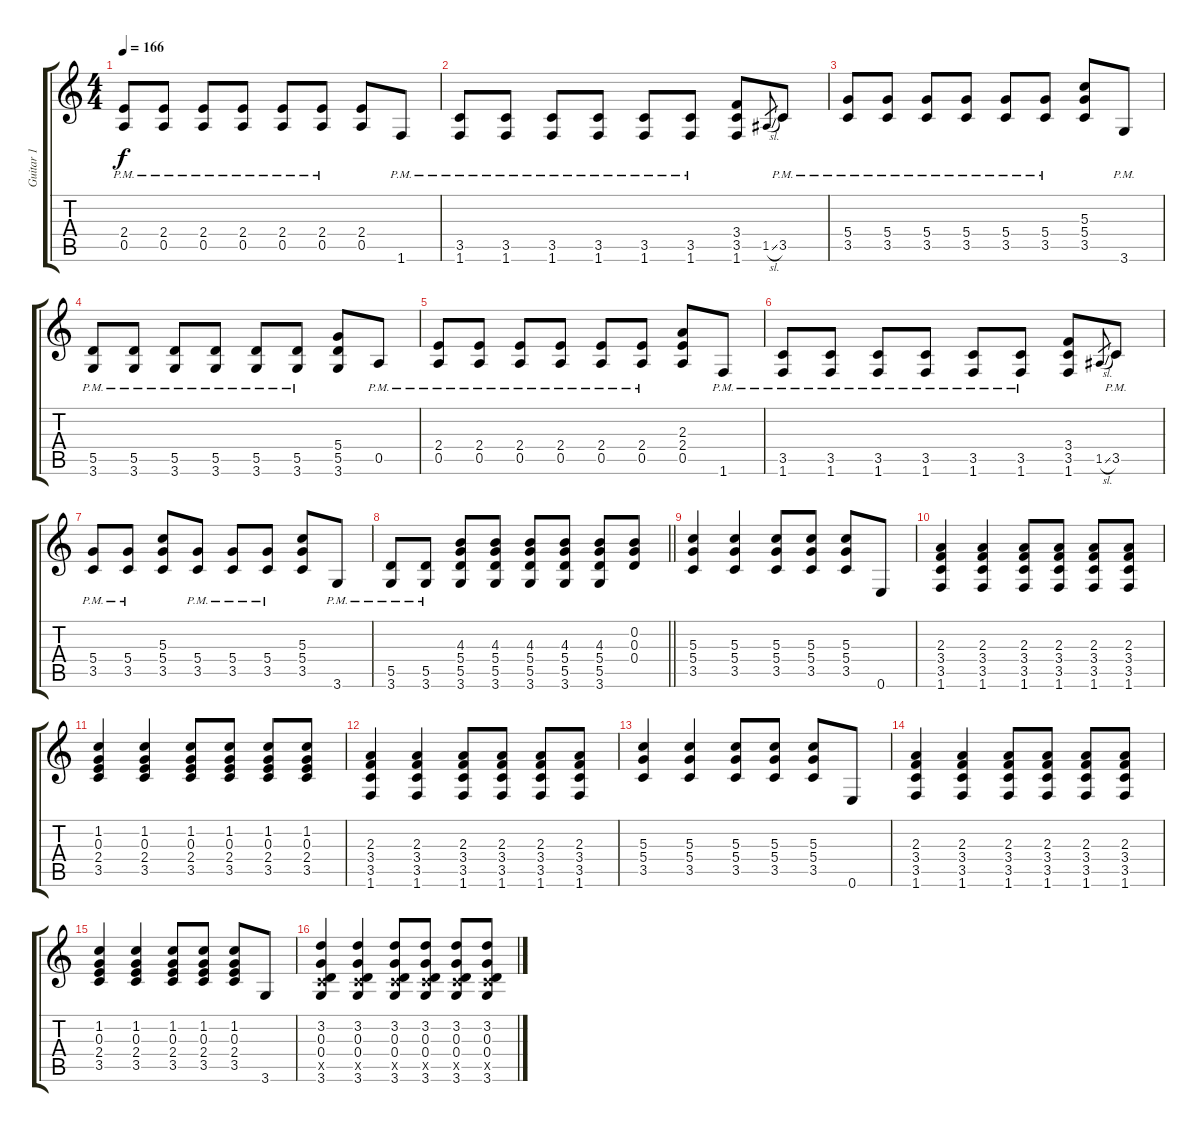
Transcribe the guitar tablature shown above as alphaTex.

\track ("Guitar 1" "Guitar 1") {instrument overdrivenguitar}
\staff {score tabs}
\tuning (E4 B3 G3 D3 A2 E2) {hide}
\ts (4 4)
\tempo 166
\clef g2
\ks c
(2.4{pm} 0.5{pm}).8{dy f} (2.4{pm} 0.5{pm}).8 (2.4{pm} 0.5{pm}).8 (2.4{pm} 0.5{pm}).8 (2.4{pm} 0.5{pm}).8 (2.4{pm} 0.5{pm}).8 (2.4 0.5).8 1.6{pm}.8 |
(3.5{pm} 1.6{pm}).8 (3.5{pm} 1.6{pm}).8 (3.5{pm} 1.6{pm}).8 (3.5{pm} 1.6{pm}).8 (3.5{pm} 1.6{pm}).8 (3.5{pm} 1.6{pm}).8 (3.4 3.5 1.6).8 1.5{sl}.8{gr} 3.5{pm}.8 |
(5.4{pm} 3.5{pm}).8 (5.4{pm} 3.5{pm}).8 (5.4{pm} 3.5{pm}).8 (5.4{pm} 3.5{pm}).8 (5.4{pm} 3.5{pm}).8 (5.4{pm} 3.5{pm}).8 (5.3 5.4 3.5).8 3.6{pm}.8 |
(5.5{pm} 3.6{pm}).8 (5.5{pm} 3.6{pm}).8 (5.5{pm} 3.6{pm}).8 (5.5{pm} 3.6{pm}).8 (5.5{pm} 3.6{pm}).8 (5.5{pm} 3.6{pm}).8 (5.4 5.5 3.6).8 0.5{pm}.8 |
(2.4{pm} 0.5{pm}).8 (2.4{pm} 0.5{pm}).8 (2.4{pm} 0.5{pm}).8 (2.4{pm} 0.5{pm}).8 (2.4{pm} 0.5{pm}).8 (2.4{pm} 0.5{pm}).8 (2.3 2.4 0.5).8 1.6{pm}.8 |
(3.5{pm} 1.6{pm}).8 (3.5{pm} 1.6{pm}).8 (3.5{pm} 1.6{pm}).8 (3.5{pm} 1.6{pm}).8 (3.5{pm} 1.6{pm}).8 (3.5{pm} 1.6{pm}).8 (3.4 3.5 1.6).8 1.5{sl}.8{gr} 3.5{pm}.8 |
(5.4{pm} 3.5{pm}).8 (5.4{pm} 3.5{pm}).8 (5.3 5.4 3.5).8 (5.4{pm} 3.5{pm}).8 (5.4{pm} 3.5{pm}).8 (5.4{pm} 3.5{pm}).8 (5.3 5.4 3.5).8 3.6{pm}.8 |
\barLineRight lightlight
(5.5{pm} 3.6{pm}).8 (5.5{pm} 3.6{pm}).8 (4.3 5.4 5.5 3.6).8 (4.3 5.4 5.5 3.6).8 (4.3 5.4 5.5 3.6).8 (4.3 5.4 5.5 3.6).8 (4.3 5.4 5.5 3.6).8 (0.2 0.3 0.4).8 |
(5.3 5.4 3.5).4 (5.3 5.4 3.5).4 (5.3 5.4 3.5).8 (5.3 5.4 3.5).8 (5.3 5.4 3.5).8 0.6.8 |
(2.3 3.4 3.5 1.6).4 (2.3 3.4 3.5 1.6).4 (2.3 3.4 3.5 1.6).8 (2.3 3.4 3.5 1.6).8 (2.3 3.4 3.5 1.6).8 (2.3 3.4 3.5 1.6).8 |
(1.2 0.3 2.4 3.5).4 (1.2 0.3 2.4 3.5).4 (1.2 0.3 2.4 3.5).8 (1.2 0.3 2.4 3.5).8 (1.2 0.3 2.4 3.5).8 (1.2 0.3 2.4 3.5).8 |
(2.3 3.4 3.5 1.6).4 (2.3 3.4 3.5 1.6).4 (2.3 3.4 3.5 1.6).8 (2.3 3.4 3.5 1.6).8 (2.3 3.4 3.5 1.6).8 (2.3 3.4 3.5 1.6).8 |
(5.3 5.4 3.5).4 (5.3 5.4 3.5).4 (5.3 5.4 3.5).8 (5.3 5.4 3.5).8 (5.3 5.4 3.5).8 0.6.8 |
(2.3 3.4 3.5 1.6).4 (2.3 3.4 3.5 1.6).4 (2.3 3.4 3.5 1.6).8 (2.3 3.4 3.5 1.6).8 (2.3 3.4 3.5 1.6).8 (2.3 3.4 3.5 1.6).8 |
(1.2 0.3 2.4 3.5).4 (1.2 0.3 2.4 3.5).4 (1.2 0.3 2.4 3.5).8 (1.2 0.3 2.4 3.5).8 (1.2 0.3 2.4 3.5).8 3.6.8 |
(3.2 0.3 0.4 3.5{x} 3.6).4 (3.2 0.3 0.4 3.5{x} 3.6).4 (3.2 0.3 0.4 3.5{x} 3.6).8 (3.2 0.3 0.4 3.5{x} 3.6).8 (3.2 0.3 0.4 3.5{x} 3.6).8 (3.2 0.3 0.4 3.5{x} 3.6).8
